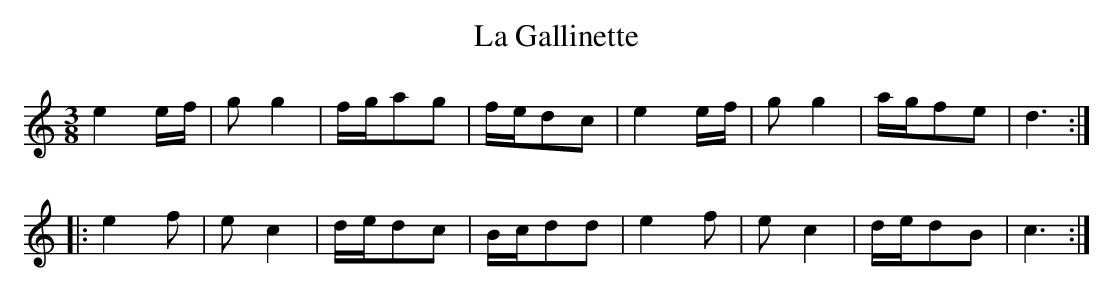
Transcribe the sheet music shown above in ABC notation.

X:1
T:La Gallinette
M:3/8
L:1/8
K:C
e2e/f/|gg2|f/g/ag|f/e/dc|\
e2e/f/|gg2|a/g/fe|d3:|
|:e2f|ec2|d/e/dc|B/c/dd|\
e2f|ec2|d/e/dB|c3:|
